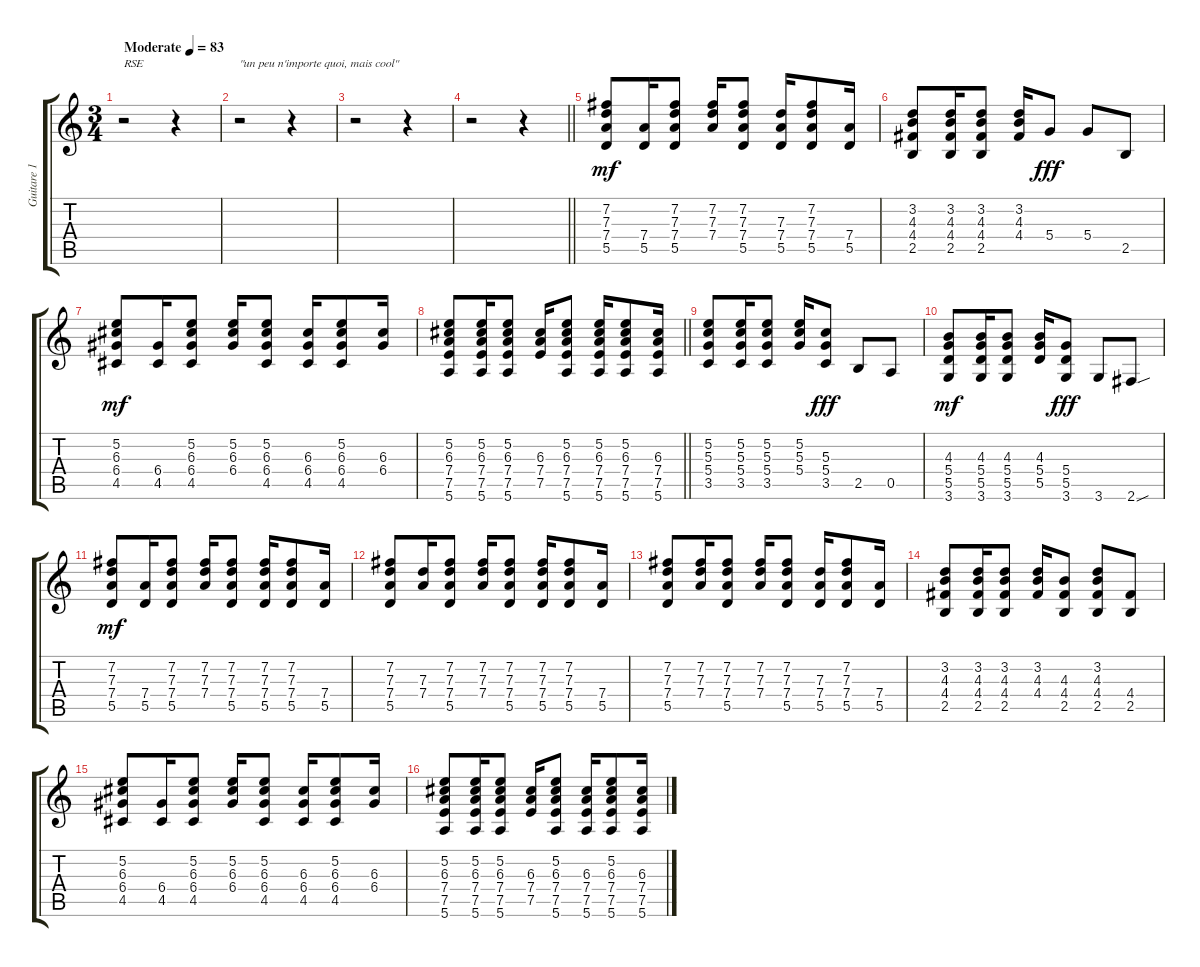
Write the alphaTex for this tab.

\track ("Guitare 1" "Guitare 1") {instrument electricguitarclean}
\staff {score tabs}
\tuning (E4 B3 G3 D3 A2 E2) {hide}
\ts (3 4)
\section ("" "")
\tempo (83 "Moderate")
\clef g2
\ks c
r.2{txt "RSE" dy mf instrument electricguitarclean} r.4 |
r.2{txt "\"un peu n'importe quoi, mais cool\""} r.4 |
r.2 r.4 |
\barLineRight lightlight
r.2 r.4 |
\section ("" "")
(7.2 7.3 7.4 5.5).8 (7.4 5.5).16 (7.2 7.3 7.4 5.5).8 (7.2 7.3 7.4).16 (7.2 7.3 7.4 5.5).8 (7.3 7.4 5.5).16 (7.2 7.3 7.4 5.5).8 (7.4 5.5).16 |
(3.2 4.3 4.4 2.5).8 (3.2 4.3 4.4 2.5).16 (3.2 4.3 4.4 2.5).8 (3.2 4.3 4.4).16 5.4.8{dy fff} 5.4.8 2.5.8 |
(5.2 6.3 6.4 4.5).8{dy mf} (6.4 4.5).16 (5.2 6.3 6.4 4.5).8 (5.2 6.3 6.4).16 (5.2 6.3 6.4 4.5).8 (6.3 6.4 4.5).16 (5.2 6.3 6.4 4.5).8 (6.3 6.4).16 |
\barLineRight lightlight
(5.2 6.3 7.4 7.5 5.6).8 (5.2 6.3 7.4 7.5 5.6).16 (5.2 6.3 7.4 7.5 5.6).8 (6.3 7.4 7.5).16 (5.2 6.3 7.4 7.5 5.6).8 (5.2 6.3 7.4 7.5 5.6).16 (5.2 6.3 7.4 7.5 5.6).8 (6.3 7.4 7.5 5.6).16 |
(5.2 5.3 5.4 3.5).8 (5.2 5.3 5.4 3.5).16 (5.2 5.3 5.4 3.5).8 (5.2 5.3 5.4).16 (5.3 5.4 3.5).8{dy fff} 2.5.8 0.5.8 |
(4.3 5.4 5.5 3.6).8{dy mf} (4.3 5.4 5.5 3.6).16 (4.3 5.4 5.5 3.6).8 (4.3 5.4 5.5).16 (5.4 5.5 3.6).8{dy fff} 3.6.8 2.6{sou}.8 |
(7.2 7.3 7.4 5.5).8{dy mf} (7.4 5.5).16 (7.2 7.3 7.4 5.5).8 (7.2 7.3 7.4).16 (7.2 7.3 7.4 5.5).8 (7.2 7.3 7.4 5.5).16 (7.2 7.3 7.4 5.5).8 (7.4 5.5).16 |
(7.2 7.3 7.4 5.5).8 (7.3 7.4).16 (7.2 7.3 7.4 5.5).8 (7.2 7.3 7.4).16 (7.2 7.3 7.4 5.5).8 (7.2 7.3 7.4 5.5).16 (7.2 7.3 7.4 5.5).8 (7.4 5.5).16 |
(7.2 7.3 7.4 5.5).8 (7.2 7.3 7.4).16 (7.2 7.3 7.4 5.5).8 (7.2 7.3 7.4).16 (7.2 7.3 7.4 5.5).8 (7.3 7.4 5.5).16 (7.2 7.3 7.4 5.5).8 (7.4 5.5).16 |
(3.2 4.3 4.4 2.5).8 (3.2 4.3 4.4 2.5).16 (3.2 4.3 4.4 2.5).8 (3.2 4.3 4.4).16 (4.3 4.4 2.5).8 (3.2 4.3 4.4 2.5).8 (4.4 2.5).8 |
(5.2 6.3 6.4 4.5).8 (6.4 4.5).16 (5.2 6.3 6.4 4.5).8 (5.2 6.3 6.4).16 (5.2 6.3 6.4 4.5).8 (6.3 6.4 4.5).16 (5.2 6.3 6.4 4.5).8 (6.3 6.4).16 |
(5.2 6.3 7.4 7.5 5.6).8 (5.2 6.3 7.4 7.5 5.6).16 (5.2 6.3 7.4 7.5 5.6).8 (6.3 7.4 7.5).16 (5.2 6.3 7.4 7.5 5.6).8 (6.3 7.4 7.5 5.6).16 (5.2 6.3 7.4 7.5 5.6).8 (6.3 7.4 7.5 5.6).16
